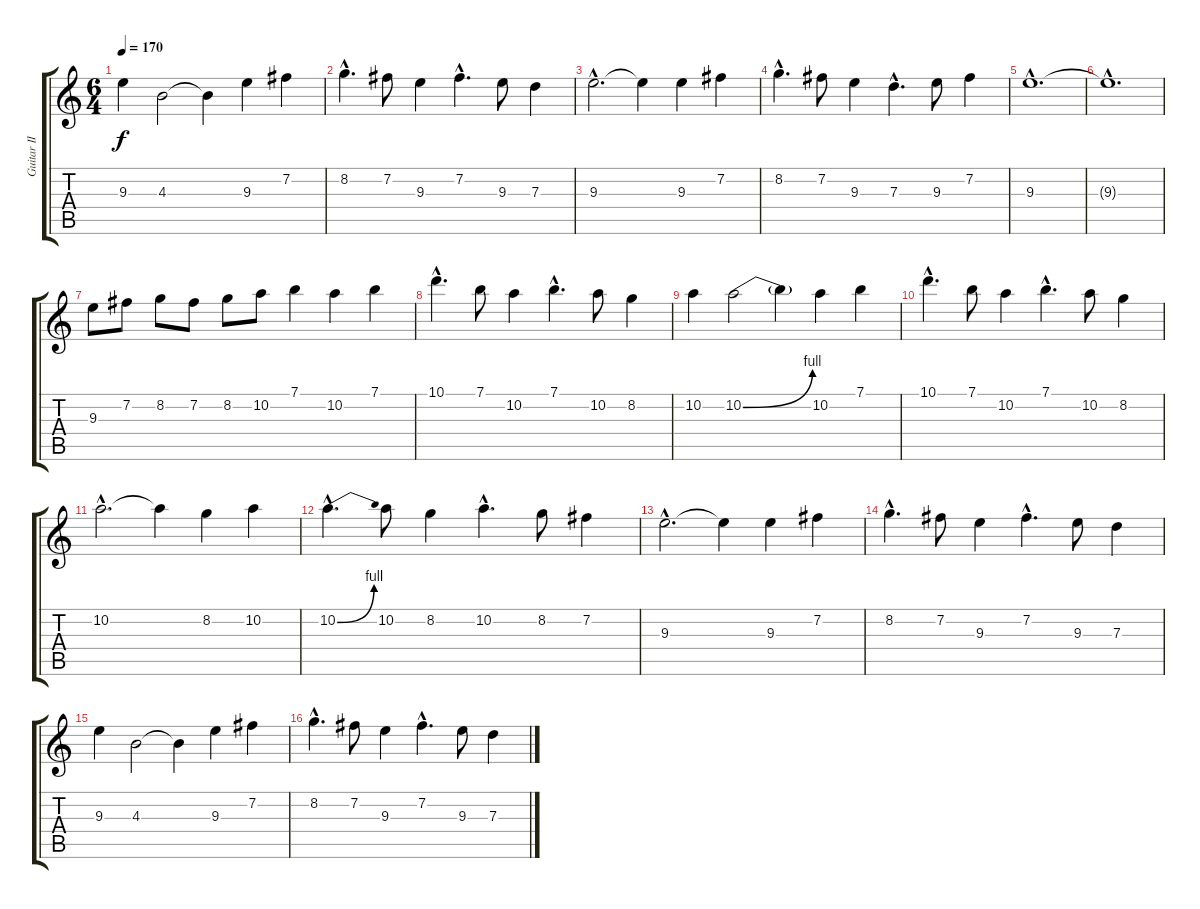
\track ("Guitar II" "Guitar II") {instrument distortionguitar}
\staff {score tabs}
\tuning (E4 B3 G3 D3 A2 E2) {hide}
\ts (6 4)
\tempo 170
\clef g2
\ks c
9.3.4{dy f} 4.3.2 4.3{t}.4 9.3.4 7.2.4 |
8.2{hac}.4{d} 7.2.8 9.3.4 7.2{hac}.4{d} 9.3.8 7.3.4 |
9.3{hac}.2{d} 9.3{t}.4 9.3.4 7.2.4 |
8.2{hac}.4{d} 7.2.8 9.3.4 7.3{hac}.4{d} 9.3.8 7.2.4 |
9.3{hac}.1{d} |
9.3{hac t}.1{d} |
9.3.8{volume 10 instrument electricguitarjazz} 7.2.8 8.2.8 7.2.8 8.2.8 10.2.8 7.1.4 10.2.4 7.1.4 |
10.1{hac}.4{d} 7.1.8 10.2.4 7.1{hac}.4{d} 10.2.8 8.2.4 |
10.2.4 10.2{be (bend 0 0 60 4)}.2 10.2{t}.4 10.2.4 7.1.4 |
10.1{hac}.4{d} 7.1.8 10.2.4 7.1{hac}.4{d} 10.2.8 8.2.4 |
10.2{hac}.2{d} 10.2{t}.4 8.2.4 10.2.4 |
10.2{be (bend 0 0 60 4) hac}.4{d} 10.2.8 8.2.4 10.2{hac}.4{d} 8.2.8 7.2.4 |
9.3{hac}.2{d} 9.3{t}.4 9.3.4 7.2.4 |
8.2{hac}.4{d} 7.2.8 9.3.4 7.2{hac}.4{d} 9.3.8 7.3.4 |
9.3.4 4.3.2 4.3{t}.4 9.3.4 7.2.4 |
8.2{hac}.4{d} 7.2.8 9.3.4 7.2{hac}.4{d} 9.3.8 7.3.4
